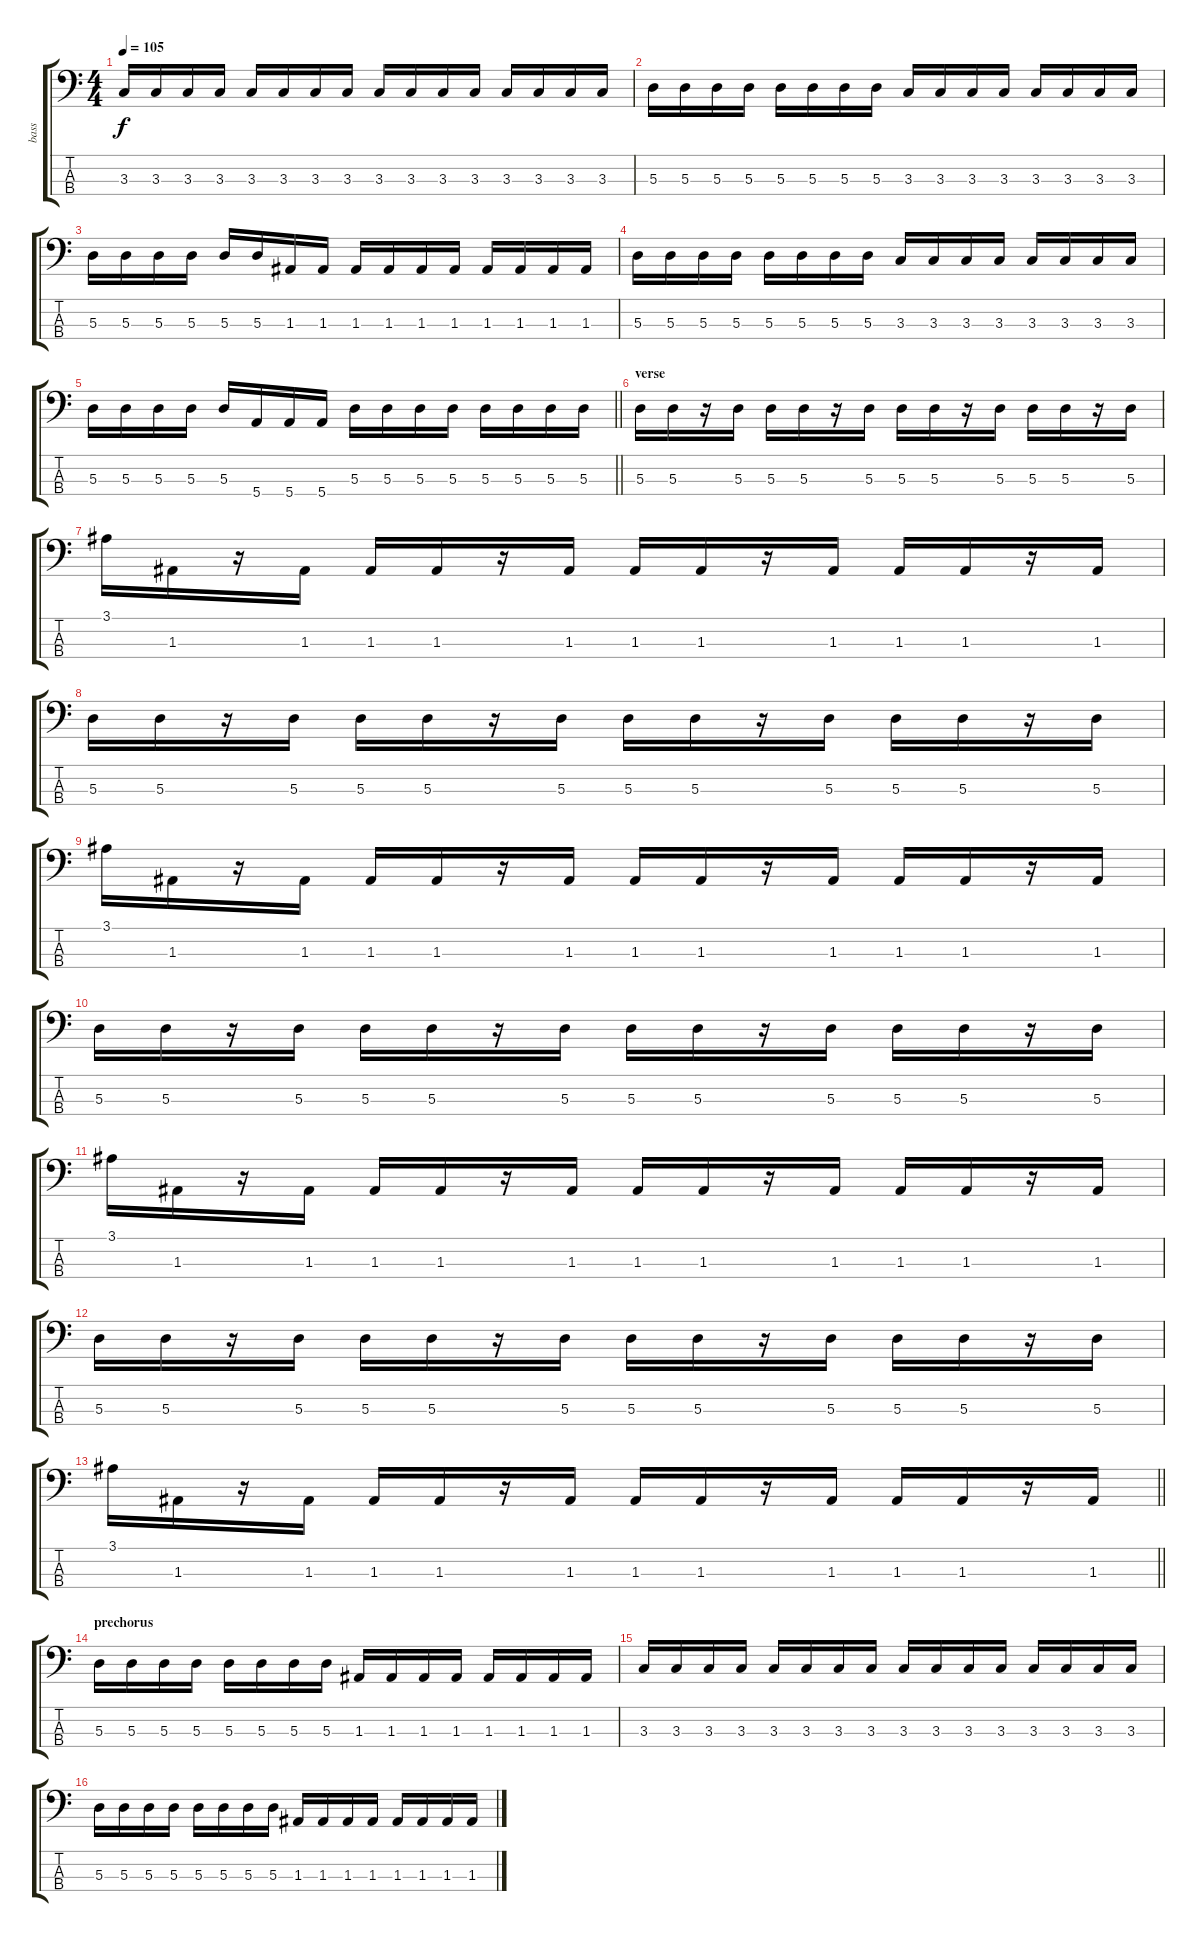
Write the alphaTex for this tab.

\track ("bass" "bass") {instrument electricbasspick}
\staff {score tabs}
\tuning (G2 D2 A1 E1) {hide}
\ts (4 4)
\tempo 105
\clef f4
\ks c
3.3.16{dy f} 3.3.16 3.3.16 3.3.16 3.3.16 3.3.16 3.3.16 3.3.16 3.3.16 3.3.16 3.3.16 3.3.16 3.3.16 3.3.16 3.3.16 3.3.16 |
5.3.16 5.3.16 5.3.16 5.3.16 5.3.16 5.3.16 5.3.16 5.3.16 3.3.16 3.3.16 3.3.16 3.3.16 3.3.16 3.3.16 3.3.16 3.3.16 |
5.3.16 5.3.16 5.3.16 5.3.16 5.3.16 5.3.16 1.3.16 1.3.16 1.3.16 1.3.16 1.3.16 1.3.16 1.3.16 1.3.16 1.3.16 1.3.16 |
5.3.16 5.3.16 5.3.16 5.3.16 5.3.16 5.3.16 5.3.16 5.3.16 3.3.16 3.3.16 3.3.16 3.3.16 3.3.16 3.3.16 3.3.16 3.3.16 |
\barLineRight lightlight
5.3.16 5.3.16 5.3.16 5.3.16 5.3.16 5.4.16 5.4.16 5.4.16 5.3.16 5.3.16 5.3.16 5.3.16 5.3.16 5.3.16 5.3.16 5.3.16 |
\section ("" "verse")
5.3.16 5.3.16 r.16 5.3.16 5.3.16 5.3.16 r.16 5.3.16 5.3.16 5.3.16 r.16 5.3.16 5.3.16 5.3.16 r.16 5.3.16 |
3.1.16 1.3.16 r.16 1.3.16 1.3.16 1.3.16 r.16 1.3.16 1.3.16 1.3.16 r.16 1.3.16 1.3.16 1.3.16 r.16 1.3.16 |
5.3.16 5.3.16 r.16 5.3.16 5.3.16 5.3.16 r.16 5.3.16 5.3.16 5.3.16 r.16 5.3.16 5.3.16 5.3.16 r.16 5.3.16 |
3.1.16 1.3.16 r.16 1.3.16 1.3.16 1.3.16 r.16 1.3.16 1.3.16 1.3.16 r.16 1.3.16 1.3.16 1.3.16 r.16 1.3.16 |
5.3.16 5.3.16 r.16 5.3.16 5.3.16 5.3.16 r.16 5.3.16 5.3.16 5.3.16 r.16 5.3.16 5.3.16 5.3.16 r.16 5.3.16 |
3.1.16 1.3.16 r.16 1.3.16 1.3.16 1.3.16 r.16 1.3.16 1.3.16 1.3.16 r.16 1.3.16 1.3.16 1.3.16 r.16 1.3.16 |
5.3.16 5.3.16 r.16 5.3.16 5.3.16 5.3.16 r.16 5.3.16 5.3.16 5.3.16 r.16 5.3.16 5.3.16 5.3.16 r.16 5.3.16 |
\barLineRight lightlight
3.1.16 1.3.16 r.16 1.3.16 1.3.16 1.3.16 r.16 1.3.16 1.3.16 1.3.16 r.16 1.3.16 1.3.16 1.3.16 r.16 1.3.16 |
\section ("" "prechorus")
5.3.16 5.3.16 5.3.16 5.3.16 5.3.16 5.3.16 5.3.16 5.3.16 1.3.16 1.3.16 1.3.16 1.3.16 1.3.16 1.3.16 1.3.16 1.3.16 |
3.3.16 3.3.16 3.3.16 3.3.16 3.3.16 3.3.16 3.3.16 3.3.16 3.3.16 3.3.16 3.3.16 3.3.16 3.3.16 3.3.16 3.3.16 3.3.16 |
5.3.16 5.3.16 5.3.16 5.3.16 5.3.16 5.3.16 5.3.16 5.3.16 1.3.16 1.3.16 1.3.16 1.3.16 1.3.16 1.3.16 1.3.16 1.3.16
